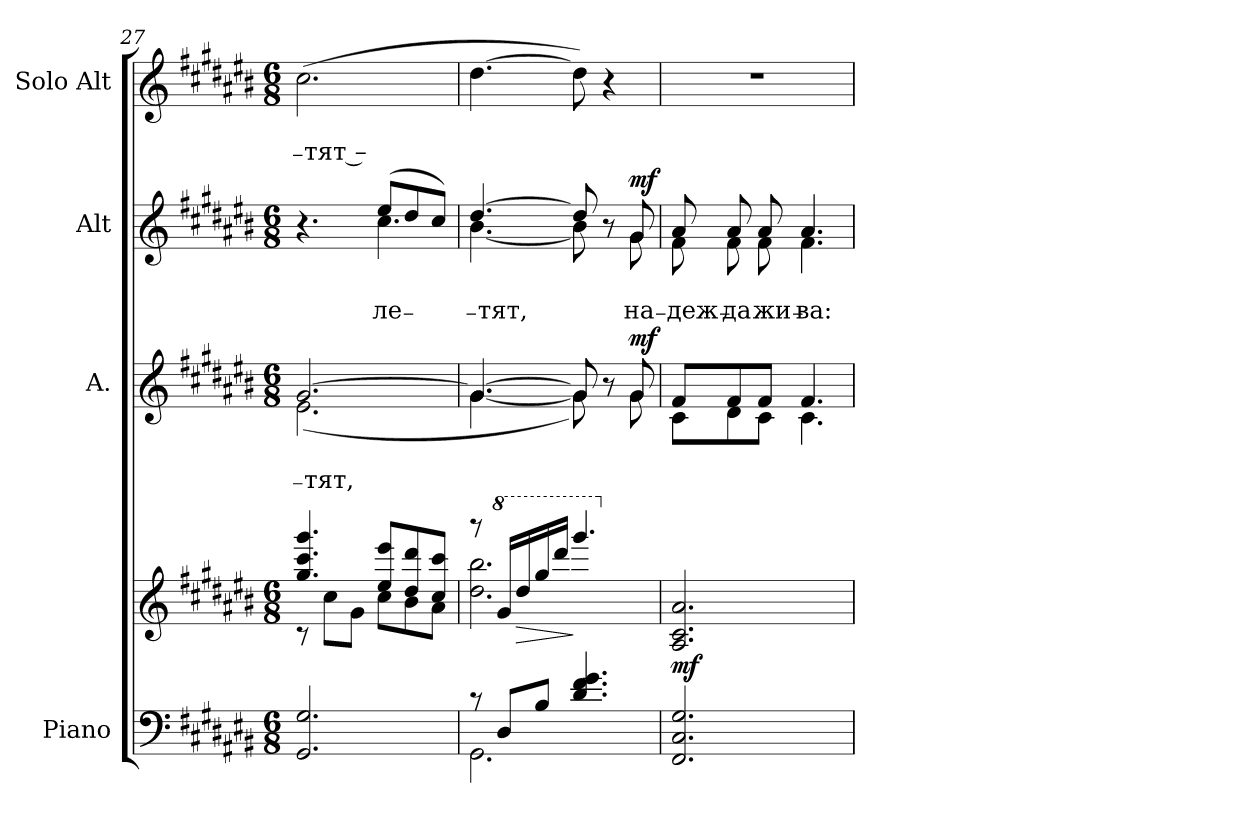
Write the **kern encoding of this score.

**kern	**kern	**dynam	**kern	**text	**text	**dynam	**kern	**text	**text	**dynam	**kern	**text	**text
*part4	*part4	*part4	*part3	*part3	*part3	*part3	*part2	*part2	*part2	*part2	*part1	*part1	*part1
*staff5	*staff4	*staff4/5	*staff3	*staff3	*staff3	*staff3	*staff2	*staff2	*staff2	*staff2	*staff1	*staff1	*staff1
*I"Piano	*	*	*I"A.	*	*	*	*I"Alt	*	*	*	*I"Solo Alt	*	*
*clefF4	*clefG2	*	*clefG2	*	*	*	*clefG2	*	*	*	*clefG2	*	*
*k[f#c#g#d#a#e#b#]	*k[f#c#g#d#a#e#b#]	*	*k[f#c#g#d#a#e#b#]	*	*	*	*k[f#c#g#d#a#e#b#]	*	*	*	*k[f#c#g#d#a#e#b#]	*	*
*C#:	*C#:	*	*C#:	*	*	*	*C#:	*	*	*	*C#:	*	*
*M6/8	*M6/8	*	*M6/8	*	*	*	*M6/8	*	*	*	*M6/8	*	*
=27	=27	=27	=27	=27	=27	=27	=27	=27	=27	=27	=27	=27	=27
*	*^	*	*	*	*	*	*	*	*	*	*	*	*
!	!	!	!	!	!	!LO:LY:b	!	!	!	!	!	!	!	!
*	*	*	*	*^	*	*	*	*^	*	*	*	*	*	*
!	!	!	!	!	!	!	!	!	!	!	!	!	!	!	!	!LO:LY:b
2.GG#/ 2.G#/	4.gg#/ 4.ccc#/ 4.ggg#/	8rc	.	[>2.g#/	(<2.e#\	.	₋тят,	.	4.r	4.ryy	.	.	.	(>2.cc#\	.	₋тят –
.	.	8cc#\L	.	.	.	.	.	.	.	.	.	.	.	.	.	.
.	.	8g#\J	.	.	.	.	.	.	.	.	.	.	.	.	.	.
!	!	!	!	!	!	!	!	!	!	!	!	!LO:LY:b	!	!	!	!
.	8ee#/ 8eee#/L	8cc#\L	.	.	.	.	.	.	(>8ee#/L	4.cc#\	.	ле₋	.	.	.	.
.	8dd#/ 8ddd#/	8b#\	.	.	.	.	.	.	8dd#/	.	.	.	.	.	.	.
.	8cc#/ 8ccc#/J	8a#\J	.	.	.	.	.	.	8cc#/J)	.	.	.	.	.	.	.
!!LO:LB:g=z
=28	=28	=28	=28	=28	=28	=28	=28	=28	=28	=28	=28	=28	=28	=28	=28	=28
*^	*	*	*	*	*	*	*	*	*	*	*	*	*	*	*	*
!	!	!	!	!	!	!	!	!	!	!	!	!	!LO:LY:b	!	!	!	!
8rc	2.GG#\	8raaa	2.dd#\ 2.bb#\	.	4.g#/_	[<4.g#\	.	.	.	[>4.dd#/	[<4.b#\	.	₋тят,	.	[4.dd#\	.	.
*	*	*8va	*	*	*	*	*	*	*	*	*	*	*	*	*	*	*
8D#/L	.	16gg#/LL	.	.	.	.	.	.	.	.	.	.	.	.	.	.	.
!	!	!	!	!LO:HP:b	!	!	!	!	!	!	!	!	!	!	!	!	!
.	.	16ddd#/	.	>	.	.	.	.	.	.	.	.	.	.	.	.	.
8B#/J	.	16ggg#/	.	.	.	.	.	.	.	.	.	.	.	.	.	.	.
.	.	16dddd#/JJ	.	.	.	.	.	.	.	.	.	.	.	.	.	.	.
4.d#/ 4.f#/ 4.g#/	.	4.gggg#/	.	]	8g#/]	8g#\])	.	.	.	8dd#/]	8b#\]	.	.	.	8dd#\])	.	.
.	.	.	.	.	8ryy	8r	.	.	.	8r	8ryy	.	.	.	4r	.	.
!	!	!	!	!	!	!	!	!	!LO:DY:a	!	!	!	!LO:LY:b	!LO:DY:a	!	!	!
.	.	.	.	.	8g#/	8g#\	.	.	mf	8g#/	8g#\	.	на₋	mf	.	.	.
*v	*v	*	*	*	*	*	*	*	*	*	*	*	*	*	*	*	*
*	*v	*v	*	*	*	*	*	*	*	*	*	*	*	*	*	*
=29	=29	=29	=29	=29	=29	=29	=29	=29	=29	=29	=29	=29	=29	=29	=29
*	*X8va	*	*	*	*	*	*	*	*	*	*	*	*	*	*
!	!	!LO:DY:b	!	!	!	!	!	!	!	!	!LO:LY:b	!	!	!	!
2.FF#/ 2.C#/ 2.G#/	2.A#/ 2.c#/ 2.a#/	mf	8f#/L	8c#\L	.	.	.	8a#/	8f#\	.	деж₋	.	2.r	.	.
!	!	!	!	!	!	!	!	!	!	!	!LO:LY:b	!	!	!	!
.	.	.	8f#/	8d#\	.	.	.	8a#/	8f#\	.	да	.	.	.	.
!	!	!	!	!	!	!	!	!	!	!	!LO:LY:b	!	!	!	!
.	.	.	8f#/J	8c#\J	.	.	.	8a#/	8f#\	.	жи₋	.	.	.	.
!	!	!	!	!	!	!	!	!	!	!	!LO:LY:b	!	!	!	!
.	.	.	4.f#/	4.c#\	.	.	.	4.a#/	4.f#\	.	ва:	.	.	.	.
*	*	*	*v	*v	*	*	*	*	*	*	*	*	*	*	*
*	*	*	*	*	*	*	*v	*v	*	*	*	*	*	*
=	=	=	=	=	=	=	=	=	=	=	=	=	=
*-	*-	*-	*-	*-	*-	*-	*-	*-	*-	*-	*-	*-	*-
